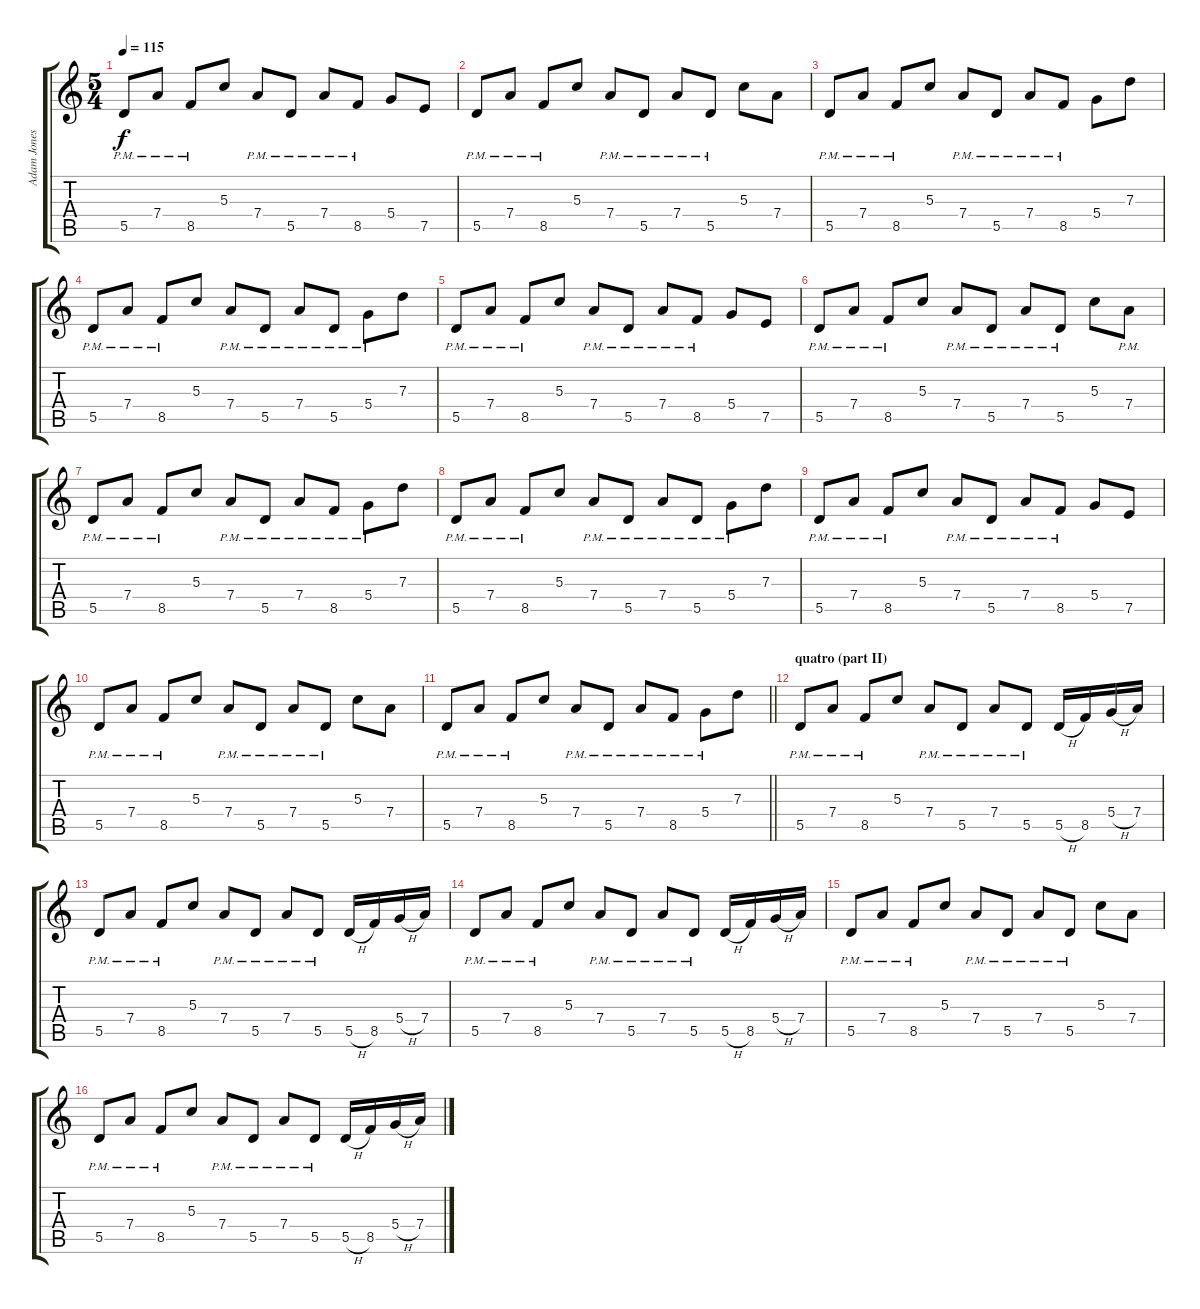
\track ("Adam Jones" "Adam Jones") {instrument distortionguitar}
\staff {score tabs}
\tuning (E4 B3 G3 D3 A2 D2) {hide}
\ts (5 4)
\tempo 115
\clef g2
\ks c
5.5{pm}.8{dy f} 7.4{pm}.8 8.5{pm}.8 5.3.8 7.4{pm}.8 5.5{pm}.8 7.4{pm}.8 8.5{pm}.8 5.4.8 7.5.8 |
5.5{pm}.8 7.4{pm}.8 8.5{pm}.8 5.3.8 7.4{pm}.8 5.5{pm}.8 7.4{pm}.8 5.5{pm}.8 5.3.8 7.4.8 |
5.5{pm}.8 7.4{pm}.8 8.5{pm}.8 5.3.8 7.4{pm}.8 5.5{pm}.8 7.4{pm}.8 8.5{pm}.8 5.4.8 7.3.8 |
5.5{pm}.8 7.4{pm}.8 8.5{pm}.8 5.3.8 7.4{pm}.8 5.5{pm}.8 7.4{pm}.8 5.5{pm}.8 5.4{pm}.8 7.3.8 |
5.5{pm}.8 7.4{pm}.8 8.5{pm}.8 5.3.8 7.4{pm}.8 5.5{pm}.8 7.4{pm}.8 8.5{pm}.8 5.4.8 7.5.8 |
5.5{pm}.8 7.4{pm}.8 8.5{pm}.8 5.3.8 7.4{pm}.8 5.5{pm}.8 7.4{pm}.8 5.5{pm}.8 5.3.8 7.4{pm}.8 |
5.5{pm}.8 7.4{pm}.8 8.5{pm}.8 5.3.8 7.4{pm}.8 5.5{pm}.8 7.4{pm}.8 8.5{pm}.8 5.4{pm}.8 7.3.8 |
5.5{pm}.8 7.4{pm}.8 8.5{pm}.8 5.3.8 7.4{pm}.8 5.5{pm}.8 7.4{pm}.8 5.5{pm}.8 5.4{pm}.8 7.3.8 |
5.5{pm}.8 7.4{pm}.8 8.5{pm}.8 5.3.8 7.4{pm}.8 5.5{pm}.8 7.4{pm}.8 8.5{pm}.8 5.4.8 7.5.8 |
5.5{pm}.8 7.4{pm}.8 8.5{pm}.8 5.3.8 7.4{pm}.8 5.5{pm}.8 7.4{pm}.8 5.5{pm}.8 5.3.8 7.4.8 |
\barLineRight lightlight
5.5{pm}.8 7.4{pm}.8 8.5{pm}.8 5.3.8 7.4{pm}.8 5.5{pm}.8 7.4{pm}.8 8.5{pm}.8 5.4{pm}.8 7.3.8 |
\section ("" "quatro (part II)")
5.5{pm}.8 7.4{pm}.8 8.5{pm}.8 5.3.8 7.4{pm}.8 5.5{pm}.8 7.4{pm}.8 5.5{pm}.8 5.5{h}.16 8.5.16 5.4{h}.16 7.4.16 |
5.5{pm}.8 7.4{pm}.8 8.5{pm}.8 5.3.8 7.4{pm}.8 5.5{pm}.8 7.4{pm}.8 5.5{pm}.8 5.5{h}.16 8.5.16 5.4{h}.16 7.4.16 |
5.5{pm}.8 7.4{pm}.8 8.5{pm}.8 5.3.8 7.4{pm}.8 5.5{pm}.8 7.4{pm}.8 5.5{pm}.8 5.5{h}.16 8.5.16 5.4{h}.16 7.4.16 |
5.5{pm}.8 7.4{pm}.8 8.5{pm}.8 5.3.8 7.4{pm}.8 5.5{pm}.8 7.4{pm}.8 5.5{pm}.8 5.3.8 7.4.8 |
5.5{pm}.8 7.4{pm}.8 8.5{pm}.8 5.3.8 7.4{pm}.8 5.5{pm}.8 7.4{pm}.8 5.5{pm}.8 5.5{h}.16 8.5.16 5.4{h}.16 7.4.16
